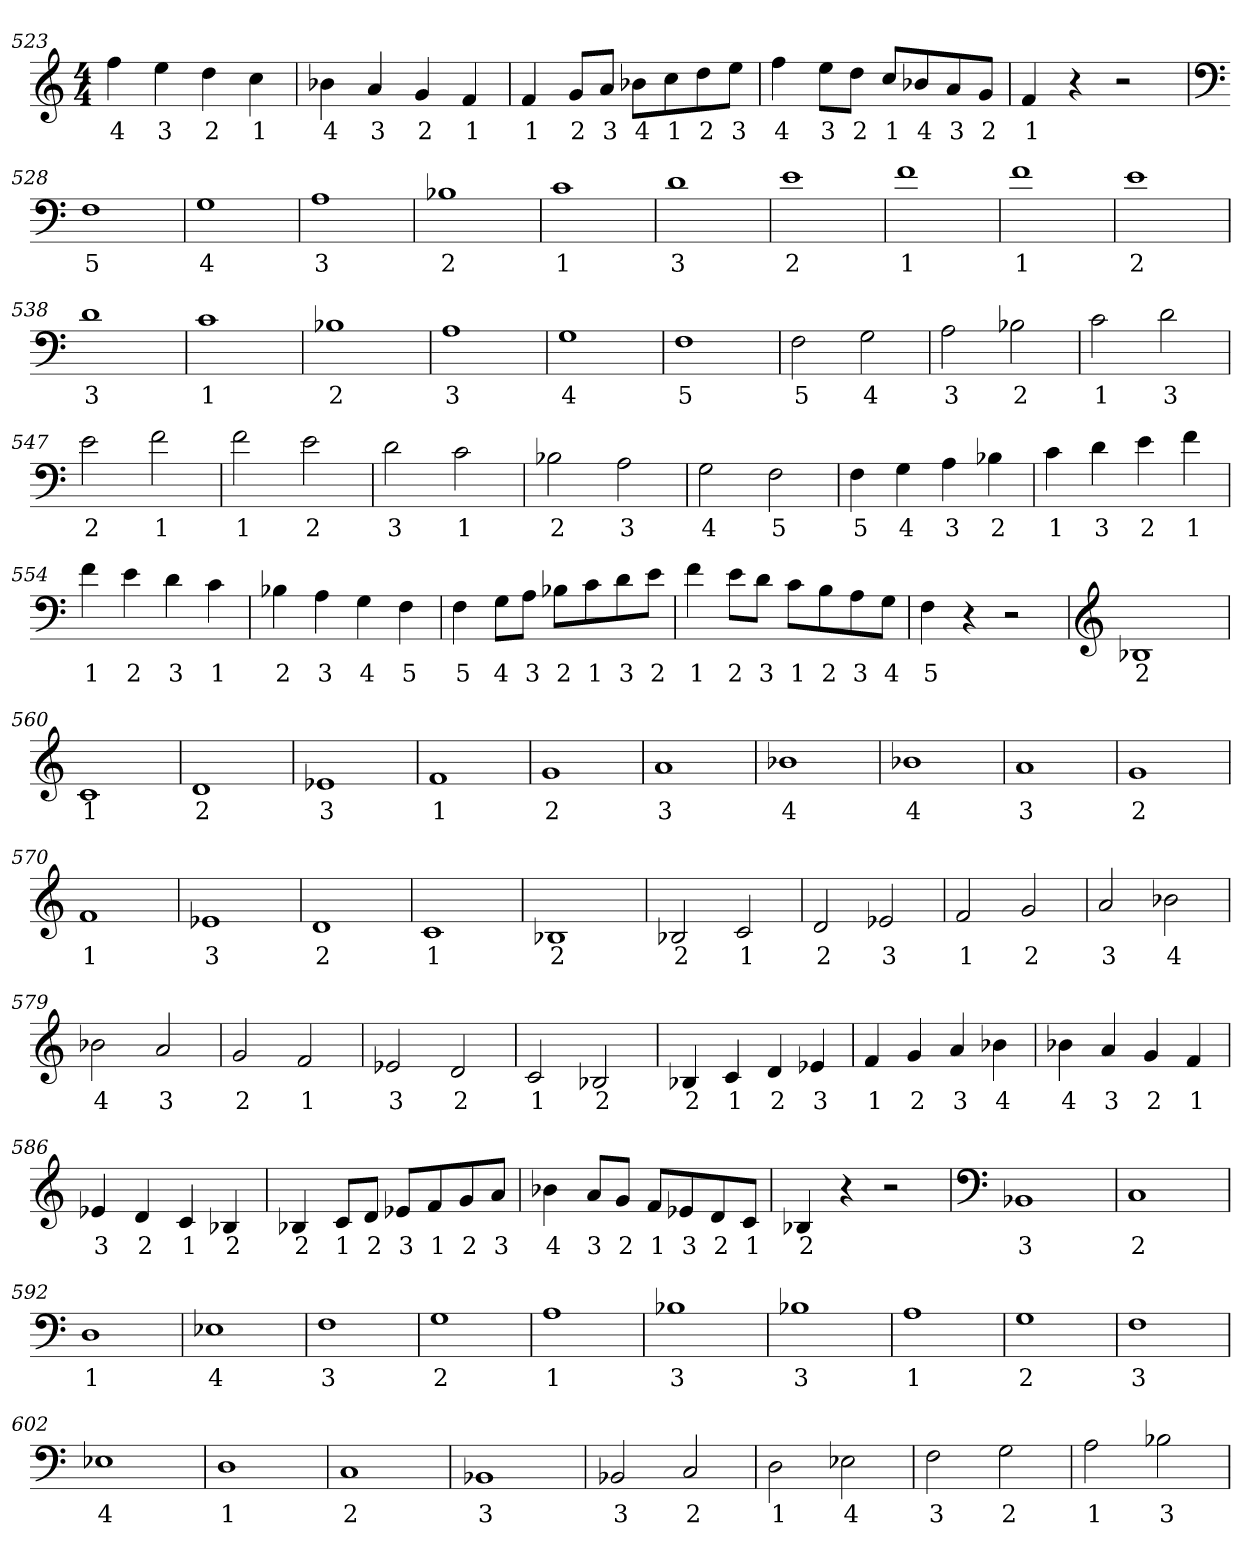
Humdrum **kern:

**kern	**text
*part1	*part1
*staff1	*staff1
*clefG2	*
*k[]	*
*C:	*
*M4/4	*
=523	=523
4ff\	4
4ee\	3
4dd\	2
4cc\	1
=524	=524
4b-X\	4
4a/	3
4g/	2
4f/	1
!!LO:LB:g=z
=525	=525
4f/	1
8g/L	2
8a/J	3
8b-X\L	4
8cc\	1
8dd\	2
8ee\J	3
=526	=526
4ff\	4
8ee\L	3
8dd\J	2
8cc/L	1
8b-X/	4
8a/	3
8g/J	2
=527	=527
4f/	1
4r	.
2r	.
!!LO:LB:g=z
=528	=528
*clefF4	*
1F	5
=529	=529
1G	4
=530	=530
1A	3
=531	=531
1B-X	2
=532	=532
1c	1
=533	=533
1d	3
=534	=534
1e	2
=535	=535
1f	1
=536	=536
1f	1
=537	=537
1e	2
=538	=538
1d	3
=539	=539
1c	1
=540	=540
1B-X	2
=541	=541
1A	3
=542	=542
1G	4
=543	=543
1F	5
!!LO:LB:g=z
=544	=544
2F\	5
2G\	4
=545	=545
2A\	3
2B-X\	2
=546	=546
2c\	1
2d\	3
=547	=547
2e\	2
2f\	1
=548	=548
2f\	1
2e\	2
=549	=549
2d\	3
2c\	1
=550	=550
2B-X\	2
2A\	3
=551	=551
2G\	4
2F\	5
!!LO:LB:g=z
=552	=552
4F\	5
4G\	4
4A\	3
4B-X\	2
=553	=553
4c\	1
4d\	3
4e\	2
4f\	1
=554	=554
4f\	1
4e\	2
4d\	3
4c\	1
=555	=555
4B-X\	2
4A\	3
4G\	4
4F\	5
!!LO:LB:g=z
=556	=556
4F\	5
8G\L	4
8A\J	3
8B-X\L	2
8c\	1
8d\	3
8e\J	2
=557	=557
4f\	1
8e\L	2
8d\J	3
8c\L	1
8B\	2
8A\	3
8G\J	4
=558	=558
4F\	5
4r	.
2r	.
!!LO:PB:g=z
=559	=559
*clefG2	*
1B-X	2
=560	=560
1c	1
=561	=561
1d	2
=562	=562
1e-X	3
=563	=563
1f	1
=564	=564
1g	2
=565	=565
1a	3
=566	=566
1b-X	4
=567	=567
1b-X	4
=568	=568
1a	3
=569	=569
1g	2
=570	=570
1f	1
=571	=571
1e-X	3
=572	=572
1d	2
=573	=573
1c	1
=574	=574
1B-X	2
!!LO:LB:g=z
=575	=575
2B-X/	2
2c/	1
=576	=576
2d/	2
2e-X/	3
=577	=577
2f/	1
2g/	2
=578	=578
2a/	3
2b-X\	4
=579	=579
2b-X\	4
2a/	3
=580	=580
2g/	2
2f/	1
=581	=581
2e-X/	3
2d/	2
=582	=582
2c/	1
2B-X/	2
!!LO:LB:g=z
=583	=583
4B-X/	2
4c/	1
4d/	2
4e-X/	3
=584	=584
4f/	1
4g/	2
4a/	3
4b-X\	4
=585	=585
4b-X\	4
4a/	3
4g/	2
4f/	1
=586	=586
4e-X/	3
4d/	2
4c/	1
4B-X/	2
!!LO:LB:g=z
=587	=587
4B-X/	2
8c/L	1
8d/J	2
8e-X/L	3
8f/	1
8g/	2
8a/J	3
=588	=588
4b-X\	4
8a/L	3
8g/J	2
8f/L	1
8e-X/	3
8d/	2
8c/J	1
=589	=589
4B-X/	2
4r	.
2r	.
!!LO:LB:g=z
=590	=590
*clefF4	*
1BB-X	3
=591	=591
1C	2
=592	=592
1D	1
=593	=593
1E-X	4
=594	=594
1F	3
=595	=595
1G	2
=596	=596
1A	1
=597	=597
1B-X	3
=598	=598
1B-X	3
=599	=599
1A	1
=600	=600
1G	2
=601	=601
1F	3
=602	=602
1E-X	4
=603	=603
1D	1
=604	=604
1C	2
=605	=605
1BB-X	3
!!LO:LB:g=z
=606	=606
2BB-X/	3
2C/	2
=607	=607
2D\	1
2E-X\	4
=608	=608
2F\	3
2G\	2
=609	=609
2A\	1
2B-X\	3
=	=
*-	*-
